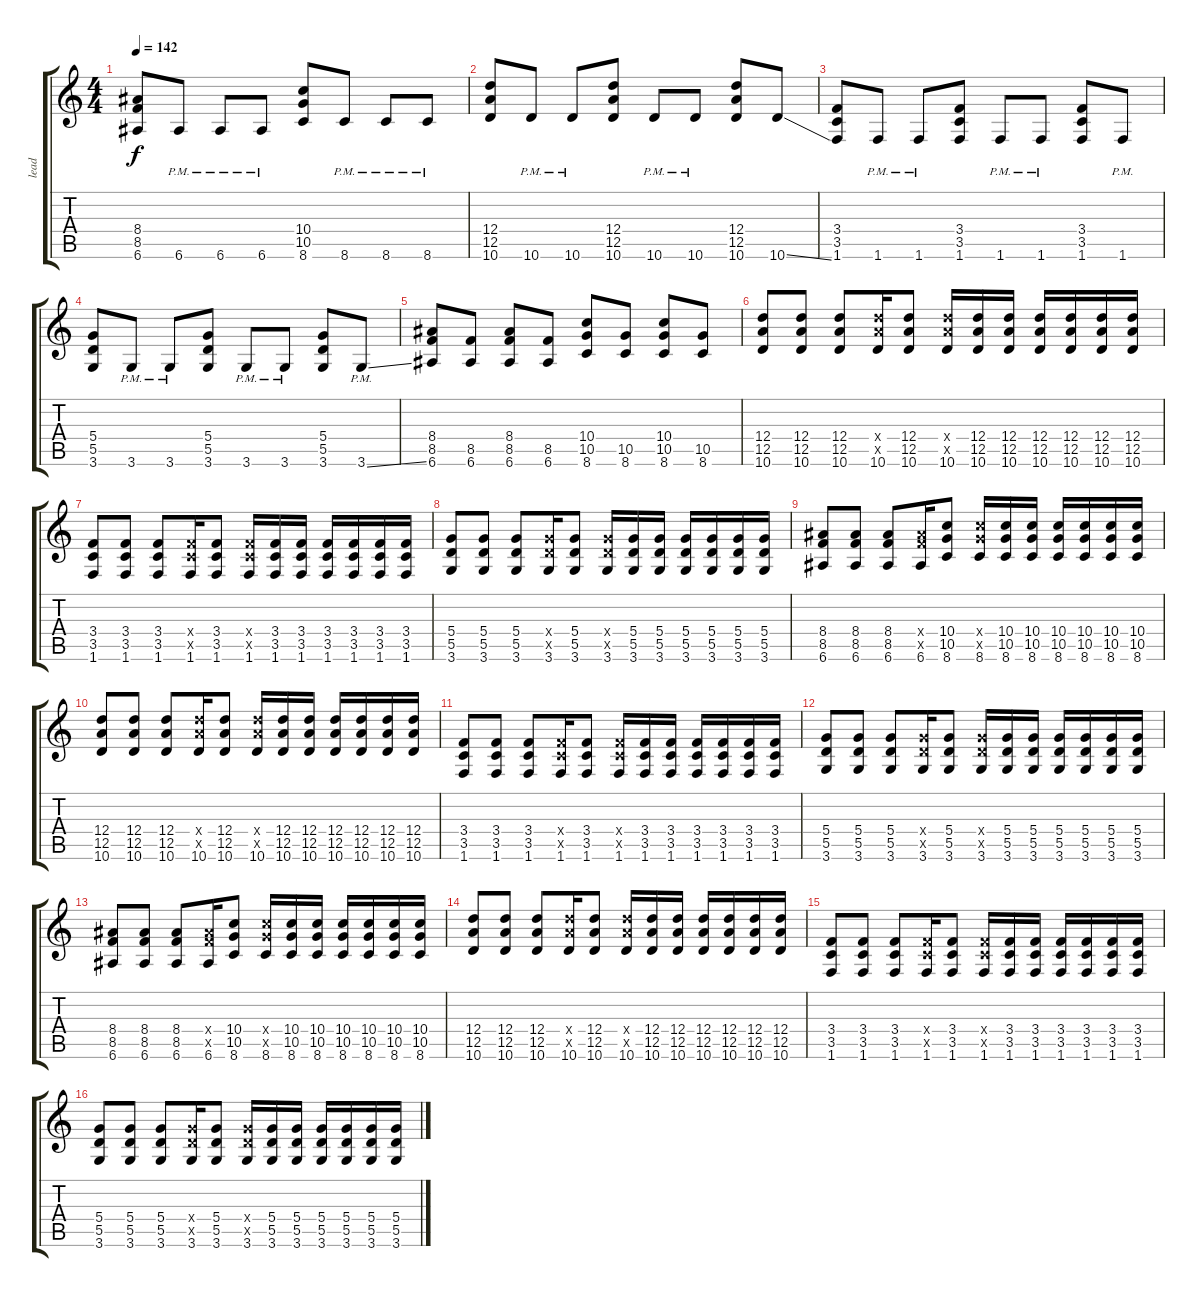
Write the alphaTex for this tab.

\track ("lead" "lead") {instrument distortionguitar}
\staff {score tabs}
\tuning (E4 B3 G3 D3 A2 E2) {hide}
\ts (4 4)
\tempo 142
\clef g2
\ks c
(8.4 8.5 6.6).8{dy f} 6.6{pm}.8 6.6{pm}.8 6.6{pm}.8 (10.4 10.5 8.6).8 8.6{pm}.8 8.6{pm}.8 8.6{pm}.8 |
(12.4 12.5 10.6).8 10.6{pm}.8 10.6{pm}.8 (12.4 12.5 10.6).8 10.6{pm}.8 10.6{pm}.8 (12.4 12.5 10.6).8 10.6{ss}.8 |
(3.4 3.5 1.6).8 1.6{pm}.8 1.6{pm}.8 (3.4 3.5 1.6).8 1.6{pm}.8 1.6{pm}.8 (3.4 3.5 1.6).8 1.6{pm}.8 |
(5.4 5.5 3.6).8 3.6{pm}.8 3.6{pm}.8 (5.4 5.5 3.6).8 3.6{pm}.8 3.6{pm}.8 (5.4 5.5 3.6).8 3.6{ss pm}.8 |
(8.4 8.5 6.6).8 (8.5 6.6).8 (8.4 8.5 6.6).8 (8.5 6.6).8 (10.4 10.5 8.6).8 (10.5 8.6).8 (10.4 10.5 8.6).8 (10.5 8.6).8 |
(12.4 12.5 10.6).8 (12.4 12.5 10.6).8 (12.4 12.5 10.6).8 (12.4{x} 12.5{x} 10.6).16 (12.4 12.5 10.6).8 (12.4{x} 12.5{x} 10.6).16 (12.4 12.5 10.6).16 (12.4 12.5 10.6).16 (12.4 12.5 10.6).16 (12.4 12.5 10.6).16 (12.4 12.5 10.6).16 (12.4 12.5 10.6).16 |
(3.4 3.5 1.6).8 (3.4 3.5 1.6).8 (3.4 3.5 1.6).8 (3.4{x} 3.5{x} 1.6).16 (3.4 3.5 1.6).8 (3.4{x} 3.5{x} 1.6).16 (3.4 3.5 1.6).16 (3.4 3.5 1.6).16 (3.4 3.5 1.6).16 (3.4 3.5 1.6).16 (3.4 3.5 1.6).16 (3.4 3.5 1.6).16 |
(5.4 5.5 3.6).8 (5.4 5.5 3.6).8 (5.4 5.5 3.6).8 (5.4{x} 5.5{x} 3.6).16 (5.4 5.5 3.6).8 (5.4{x} 5.5{x} 3.6).16 (5.4 5.5 3.6).16 (5.4 5.5 3.6).16 (5.4 5.5 3.6).16 (5.4 5.5 3.6).16 (5.4 5.5 3.6).16 (5.4 5.5 3.6).16 |
(8.4 8.5 6.6).8 (8.4 8.5 6.6).8 (8.4 8.5 6.6).8 (8.4{x} 8.5{x} 6.6).16 (10.4 10.5 8.6).8 (10.4{x} 10.5{x} 8.6).16 (10.4 10.5 8.6).16 (10.4 10.5 8.6).16 (10.4 10.5 8.6).16 (10.4 10.5 8.6).16 (10.4 10.5 8.6).16 (10.4 10.5 8.6).16 |
(12.4 12.5 10.6).8 (12.4 12.5 10.6).8 (12.4 12.5 10.6).8 (12.4{x} 12.5{x} 10.6).16 (12.4 12.5 10.6).8 (12.4{x} 12.5{x} 10.6).16 (12.4 12.5 10.6).16 (12.4 12.5 10.6).16 (12.4 12.5 10.6).16 (12.4 12.5 10.6).16 (12.4 12.5 10.6).16 (12.4 12.5 10.6).16 |
(3.4 3.5 1.6).8 (3.4 3.5 1.6).8 (3.4 3.5 1.6).8 (3.4{x} 3.5{x} 1.6).16 (3.4 3.5 1.6).8 (3.4{x} 3.5{x} 1.6).16 (3.4 3.5 1.6).16 (3.4 3.5 1.6).16 (3.4 3.5 1.6).16 (3.4 3.5 1.6).16 (3.4 3.5 1.6).16 (3.4 3.5 1.6).16 |
(5.4 5.5 3.6).8 (5.4 5.5 3.6).8 (5.4 5.5 3.6).8 (5.4{x} 5.5{x} 3.6).16 (5.4 5.5 3.6).8 (5.4{x} 5.5{x} 3.6).16 (5.4 5.5 3.6).16 (5.4 5.5 3.6).16 (5.4 5.5 3.6).16 (5.4 5.5 3.6).16 (5.4 5.5 3.6).16 (5.4 5.5 3.6).16 |
(8.4 8.5 6.6).8 (8.4 8.5 6.6).8 (8.4 8.5 6.6).8 (8.4{x} 8.5{x} 6.6).16 (10.4 10.5 8.6).8 (10.4{x} 10.5{x} 8.6).16 (10.4 10.5 8.6).16 (10.4 10.5 8.6).16 (10.4 10.5 8.6).16 (10.4 10.5 8.6).16 (10.4 10.5 8.6).16 (10.4 10.5 8.6).16 |
(12.4 12.5 10.6).8 (12.4 12.5 10.6).8 (12.4 12.5 10.6).8 (12.4{x} 12.5{x} 10.6).16 (12.4 12.5 10.6).8 (12.4{x} 12.5{x} 10.6).16 (12.4 12.5 10.6).16 (12.4 12.5 10.6).16 (12.4 12.5 10.6).16 (12.4 12.5 10.6).16 (12.4 12.5 10.6).16 (12.4 12.5 10.6).16 |
(3.4 3.5 1.6).8 (3.4 3.5 1.6).8 (3.4 3.5 1.6).8 (3.4{x} 3.5{x} 1.6).16 (3.4 3.5 1.6).8 (3.4{x} 3.5{x} 1.6).16 (3.4 3.5 1.6).16 (3.4 3.5 1.6).16 (3.4 3.5 1.6).16 (3.4 3.5 1.6).16 (3.4 3.5 1.6).16 (3.4 3.5 1.6).16 |
(5.4 5.5 3.6).8 (5.4 5.5 3.6).8 (5.4 5.5 3.6).8 (5.4{x} 5.5{x} 3.6).16 (5.4 5.5 3.6).8 (5.4{x} 5.5{x} 3.6).16 (5.4 5.5 3.6).16 (5.4 5.5 3.6).16 (5.4 5.5 3.6).16 (5.4 5.5 3.6).16 (5.4 5.5 3.6).16 (5.4 5.5 3.6).16
